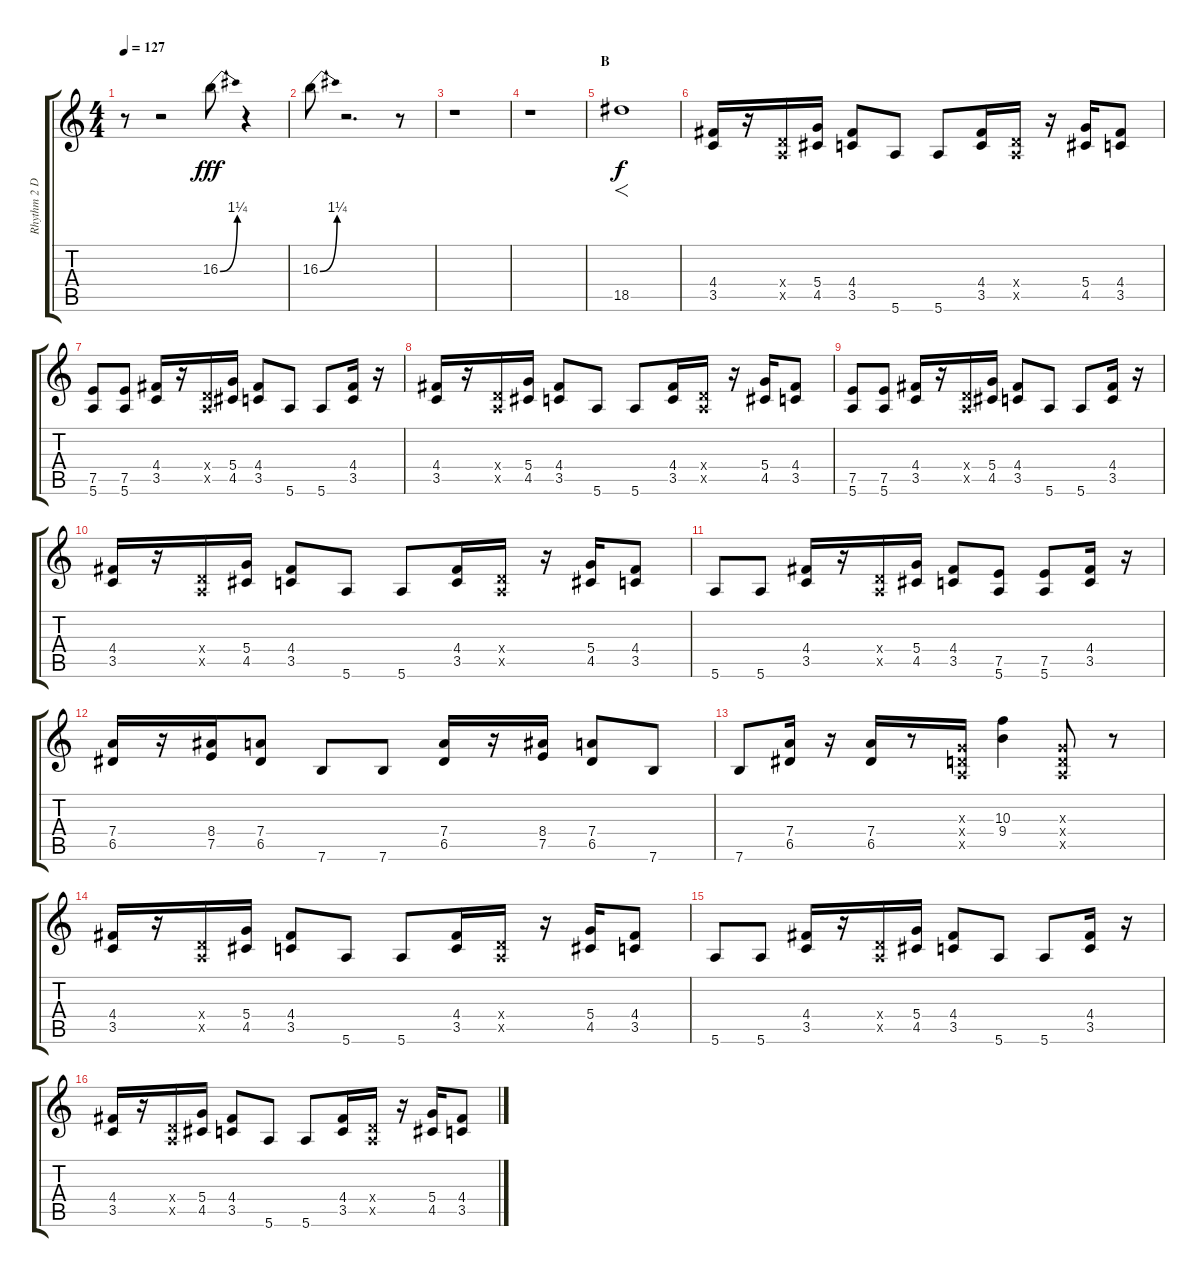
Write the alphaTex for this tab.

\track ("Rhythm 2 Double Track" "Rhythm 2 D") {instrument overdrivenguitar}
\staff {score tabs}
\tuning (E4 B3 G3 D3 A2 E2) {hide}
\ts (4 4)
\tempo 127
\clef g2
\ks c
r.8{dy f} r.2 16.3{be (bend 0 0 60 5)}.8{dy fff} r.4 |
16.3{be (bend 0 0 60 5)}.8 r.2{d} r.8 |
r.1{balance 8} |
r.1 |
\section ("" "B")
18.5.1{f dy f} |
(4.4 3.5).16 r.16 (0.4{x} 0.5{x}).16 (5.4 4.5).16 (4.4 3.5).8 5.6.8 5.6.8 (4.4 3.5).16 (0.4{x} 0.5{x}).16 r.16 (5.4 4.5).16 (4.4 3.5).8 |
(7.5 5.6).8 (7.5 5.6).8 (4.4 3.5).16 r.16 (0.4{x} 0.5{x}).16 (5.4 4.5).16 (4.4 3.5).8 5.6.8 5.6.8 (4.4 3.5).16 r.16 |
(4.4 3.5).16 r.16 (0.4{x} 0.5{x}).16 (5.4 4.5).16 (4.4 3.5).8 5.6.8 5.6.8 (4.4 3.5).16 (0.4{x} 0.5{x}).16 r.16 (5.4 4.5).16 (4.4 3.5).8 |
(7.5 5.6).8 (7.5 5.6).8 (4.4 3.5).16 r.16 (0.4{x} 0.5{x}).16 (5.4 4.5).16 (4.4 3.5).8 5.6.8 5.6.8 (4.4 3.5).16 r.16 |
(4.4 3.5).16 r.16 (0.4{x} 0.5{x}).16 (5.4 4.5).16 (4.4 3.5).8 5.6.8 5.6.8 (4.4 3.5).16 (0.4{x} 0.5{x}).16 r.16 (5.4 4.5).16 (4.4 3.5).8 |
5.6.8 5.6.8 (4.4 3.5).16 r.16 (0.4{x} 0.5{x}).16 (5.4 4.5).16 (4.4 3.5).8 (7.5 5.6).8 (7.5 5.6).8 (4.4 3.5).16 r.16 |
(7.4 6.5).16{volume 14} r.16 (8.4 7.5).16 (7.4 6.5).8 7.6.8 7.6.8 (7.4 6.5).16 r.16 (8.4 7.5).16 (7.4 6.5).8 7.6.8 |
7.6.8 (7.4 6.5).16 r.16 (7.4 6.5).16 r.8 (0.3{x} 0.4{x} 0.5{x}).16 (10.3 9.4).4 (0.3{x} 0.4{x} 0.5{x}).8 r.8 |
(4.4 3.5).16 r.16 (0.4{x} 0.5{x}).16 (5.4 4.5).16 (4.4 3.5).8 5.6.8 5.6.8 (4.4 3.5).16 (0.4{x} 0.5{x}).16 r.16 (5.4 4.5).16 (4.4 3.5).8 |
5.6.8 5.6.8 (4.4 3.5).16 r.16 (0.4{x} 0.5{x}).16 (5.4 4.5).16 (4.4 3.5).8 5.6.8 5.6.8 (4.4 3.5).16 r.16 |
(4.4 3.5).16 r.16 (0.4{x} 0.5{x}).16 (5.4 4.5).16 (4.4 3.5).8 5.6.8 5.6.8 (4.4 3.5).16 (0.4{x} 0.5{x}).16 r.16 (5.4 4.5).16 (4.4 3.5).8
